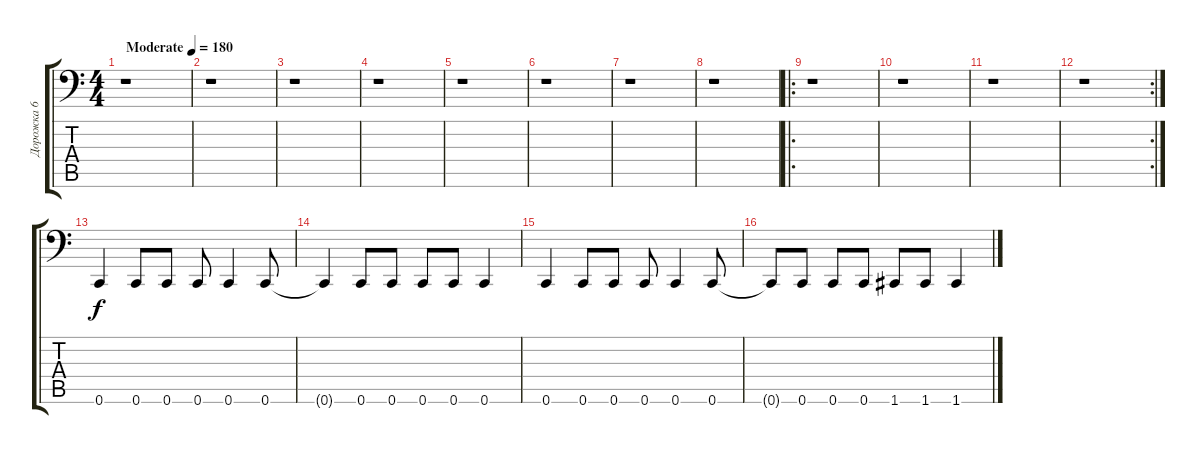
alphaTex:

\track ("Дорожка 6" "Дорожка 6") {instrument electricbasspick}
\staff {score tabs}
\tuning (D3 A2 F2 C2 G1 C1) {hide}
\ts (4 4)
\tempo (180 "Moderate")
\clef f4
\ks c
r.1{dy f instrument electricbasspick} |
r.1 |
r.1 |
r.1 |
r.1 |
r.1 |
r.1 |
r.1 |
\ro
r.1 |
r.1 |
r.1 |
\rc 2
r.1 |
0.6.4 0.6.8 0.6.8 0.6.8 0.6.4 0.6.8 |
0.6{t}.4 0.6.8 0.6.8 0.6.8 0.6.8 0.6.4 |
0.6.4 0.6.8 0.6.8 0.6.8 0.6.4 0.6.8 |
0.6{t}.8 0.6.8 0.6.8 0.6.8 1.6.8 1.6.8 1.6.4
